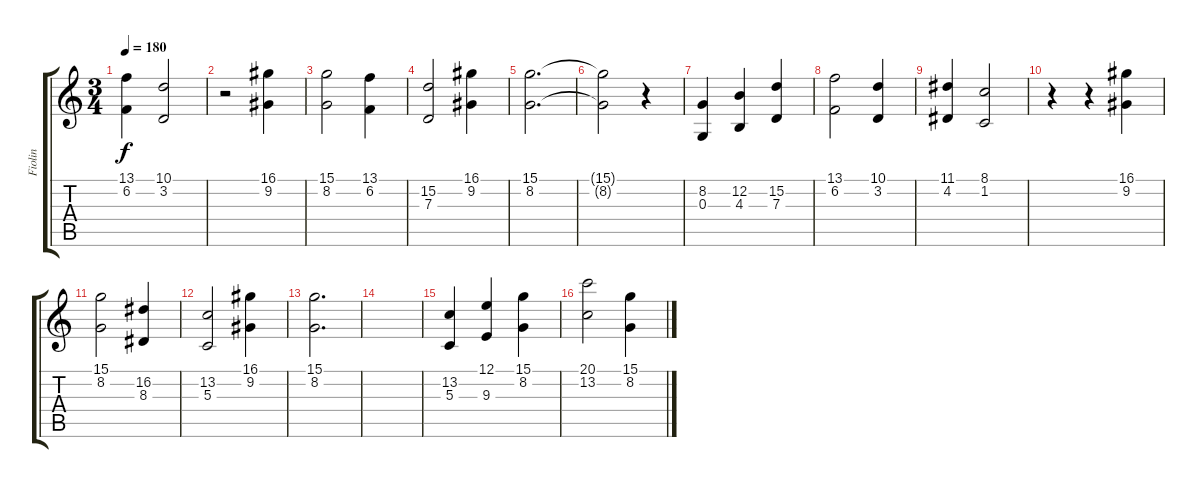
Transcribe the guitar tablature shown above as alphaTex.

\track ("Fiolin" "Fiolin") {instrument stringensemble1}
\staff {score tabs}
\tuning (E4 B3 G3 D3 A2 E2) {hide}
\ts (3 4)
\tempo 180
\clef g2
\ks c
(13.1 6.2).4{dy f} (10.1 3.2).2 |
r.2 (16.1 9.2).4 |
(15.1 8.2).2 (13.1 6.2).4 |
(15.2 7.3).2 (16.1 9.2).4 |
(15.1 8.2).2{d} |
(15.1{t} 8.2{t}).2 r.4 |
(8.2 0.3).4 (12.2 4.3).4 (15.2 7.3).4 |
(13.1 6.2).2 (10.1 3.2).4 |
(11.1 4.2).4 (8.1 1.2).2 |
r.4 r.4 (16.1 9.2).4 |
(15.1 8.2).2 (16.2 8.3).4 |
(13.2 5.3).2 (16.1 9.2).4 |
(15.1 8.2).2{d} |
|
(13.2 5.3).4 (12.1 9.3).4 (15.1 8.2).4 |
(20.1 13.2).2 (15.1 8.2).4
